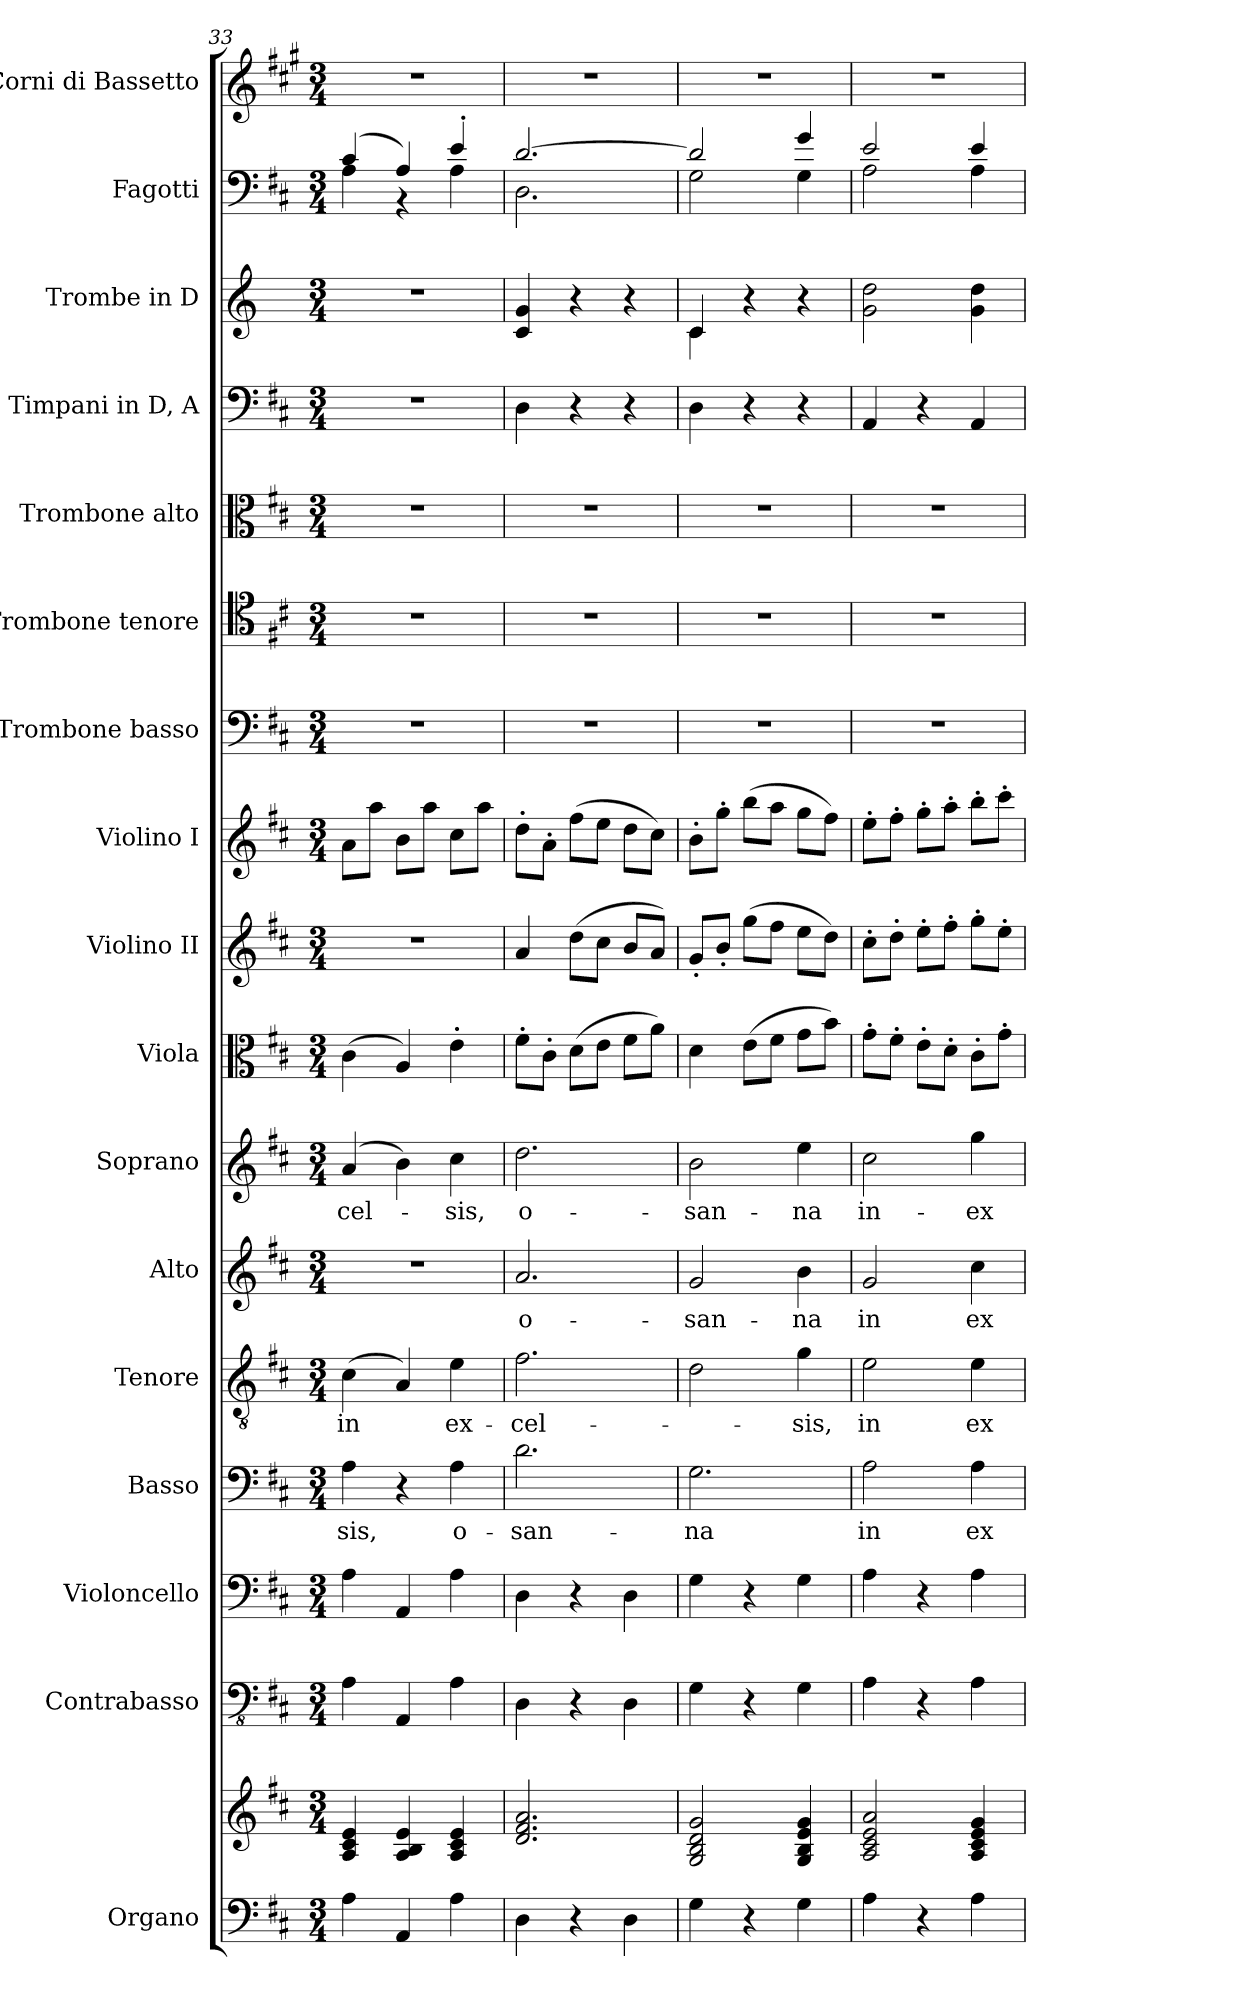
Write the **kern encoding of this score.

**kern	**kern	**kern	**kern	**kern	**text	**kern	**text	**kern	**text	**kern	**text	**kern	**dynam	**kern	**dynam	**kern	**dynam	**kern	**kern	**kern	**kern	**kern	**kern	**kern
*part17	*part17	*part16	*part15	*part14	*part14	*part13	*part13	*part12	*part12	*part11	*part11	*part10	*part10	*part9	*part9	*part8	*part8	*part7	*part6	*part5	*part4	*part3	*part2	*part1
*staff18	*staff17	*staff16	*staff15	*staff14	*staff14	*staff13	*staff13	*staff12	*staff12	*staff11	*staff11	*staff10	*staff10	*staff9	*staff9	*staff8	*staff8	*staff7	*staff6	*staff5	*staff4	*staff3	*staff2	*staff1
*I"Organo	*	*I"Contrabasso	*I"Violoncello	*I"Basso	*	*I"Tenore	*	*I"Alto	*	*I"Soprano	*	*I"Viola	*	*I"Violino II	*	*I"Violino I	*	*I"Trombone basso	*I"Trombone tenore	*I"Trombone alto	*I"Timpani in D, A	*I"Trombe in D	*I"Fagotti	*I"Corni di Bassetto
*I'Org.	*	*I'Cb.	*I'Vc.	*I'B.	*	*I'T.	*	*I'A.	*	*I'S.	*	*I'Vla.	*	*I'Vln. II	*	*I'Vln. I	*	*I'Tbn. B	*I'Tbn. T	*I'Tbn. A	*I'Timp.	*I'Tr. in D	*I'Fag.	*I'Cor. di B.
*clefF4	*clefG2	*clefFv4	*clefF4	*clefF4	*	*clefGv2	*	*clefG2	*	*clefG2	*	*clefC3	*	*clefG2	*	*clefG2	*	*clefF4	*clefC4	*clefC3	*clefF4	*clefG2	*clefF4	*clefG2
*	*	*	*	*	*	*	*	*	*	*	*	*	*	*	*	*	*	*	*	*	*	*ITrd-1c-2	*	*ITrd4c7
*k[f#c#]	*k[f#c#]	*k[f#c#]	*k[f#c#]	*k[f#c#]	*	*k[f#c#]	*	*k[f#c#]	*	*k[f#c#]	*	*k[f#c#]	*	*k[f#c#]	*	*k[f#c#]	*	*k[f#c#]	*k[f#c#]	*k[f#c#]	*k[f#c#]	*k[f#c#]	*k[f#c#]	*k[f#c#]
*M3/4	*M3/4	*M3/4	*M3/4	*M3/4	*	*M3/4	*	*M3/4	*	*M3/4	*	*M3/4	*	*M3/4	*	*M3/4	*	*M3/4	*M3/4	*M3/4	*M3/4	*M3/4	*M3/4	*M3/4
=33	=33	=33	=33	=33	=33	=33	=33	=33	=33	=33	=33	=33	=33	=33	=33	=33	=33	=33	=33	=33	=33	=33	=33	=33
!	!	!	!	!	!LO:LY:b	!	!LO:LY:b	!	!	!	!LO:LY:b	!	!	!	!LO:DY:a	!	!	!	!	!	!	!	!	!
*	*	*	*	*	*	*	*	*	*	*	*	*	*	*	*	*	*	*	*	*	*	*	*^	*
4A\	4A/ 4c#/ 4e/	4AA\	4A\	4A\	-sis,	(>4c#\	in	2.r	.	(>4a/	-cel-	(>4c#\	.	2.r	other-dynamics	8a\L	.	2.r	2.r	2.r	2.r	2.r	(>4c#/	4A\	2.r
.	.	.	.	.	.	.	.	.	.	.	.	.	.	.	.	8aa\J	.	.	.	.	.	.	.	.	.
4AA/	4A/ 4B/ 4e/	4AAA/	4AA/	4r	.	4A/)	.	.	.	4b\)	.	4A/)	.	.	.	8b\L	.	.	.	.	.	.	4A/)	4r	.
.	.	.	.	.	.	.	.	.	.	.	.	.	.	.	.	8aa\J	.	.	.	.	.	.	.	.	.
!	!	!	!	!	!LO:LY:b	!	!LO:LY:b	!	!	!	!LO:LY:b	!	!	!	!	!	!	!	!	!	!	!	!	!	!
4A\	4A/ 4c#/ 4e/	4AA\	4A\	4A\	o-	4e\	ex-	.	.	4cc#\	-sis,	4e'\	.	.	.	8cc#\L	.	.	.	.	.	.	4e'/	4A\	.
.	.	.	.	.	.	.	.	.	.	.	.	.	.	.	.	8aa\J	.	.	.	.	.	.	.	.	.
=34	=34	=34	=34	=34	=34	=34	=34	=34	=34	=34	=34	=34	=34	=34	=34	=34	=34	=34	=34	=34	=34	=34	=34	=34	=34
!	!	!	!	!	!LO:LY:b	!	!LO:LY:b	!	!LO:LY:b	!	!LO:LY:b	!	!LO:DY:b	!	!	!	!LO:DY:b	!	!	!	!	!	!	!	!
4D\	2.d/ 2.f#/ 2.a/	4DD\	4D\	2.d\	-san-	2.f#\	-cel-	2.a/	o-	2.dd\	o-	8f#'\L	other-dynamics	4a/	.	8dd'\L	other-dynamics	2.r	2.r	2.r	4D\	4d/ 4a/	[2.d/	2.D\	2.r
.	.	.	.	.	.	.	.	.	.	.	.	8c#'\J	.	.	.	8a'\J	.	.	.	.	.	.	.	.	.
4r	.	4r	4r	.	.	.	.	.	.	.	.	(>8d\L	.	(>8dd\L	.	(>8ff#\L	.	.	.	.	4r	4r	.	.	.
.	.	.	.	.	.	.	.	.	.	.	.	8e\J	.	8cc#\J	.	8ee\J	.	.	.	.	.	.	.	.	.
4D\	.	4DD\	4D\	.	.	.	.	.	.	.	.	8f#\L	.	8b/L	.	8dd\L	.	.	.	.	4r	4r	.	.	.
.	.	.	.	.	.	.	.	.	.	.	.	8a\J)	.	8a/J)	.	8cc#\J)	.	.	.	.	.	.	.	.	.
=35	=35	=35	=35	=35	=35	=35	=35	=35	=35	=35	=35	=35	=35	=35	=35	=35	=35	=35	=35	=35	=35	=35	=35	=35	=35
!	!	!	!	!	!LO:LY:b	!	!	!	!LO:LY:b	!	!LO:LY:b	!	!	!	!	!	!	!	!	!	!	!	!	!	!
*	*	*	*	*	*	*	*	*	*	*	*	*	*	*	*	*	*	*	*	*	*	*^	*	*	*
4G\	2G/ 2B/ 2d/ 2g/	4GG\	4G\	2.G\	-na	2d\	.	2g/	-san-	2b\	-san-	4d\	.	8g'/L	.	8b'\L	.	2.r	2.r	2.r	4D\	4d/	4d\	2d/]	2G\	2.r
.	.	.	.	.	.	.	.	.	.	.	.	.	.	8b'/J	.	8gg'\J	.	.	.	.	.	.	.	.	.	.
4r	.	4r	4r	.	.	.	.	.	.	.	.	(>8e\L	.	(>8gg\L	.	(>8bb\L	.	.	.	.	4r	4r	2ryy	.	.	.
.	.	.	.	.	.	.	.	.	.	.	.	8f#\J	.	8ff#\J	.	8aa\J	.	.	.	.	.	.	.	.	.	.
!	!	!	!	!	!	!	!LO:LY:b	!	!LO:LY:b	!	!LO:LY:b	!	!	!	!	!	!	!	!	!	!	!	!	!	!	!
4G\	4G/ 4B/ 4e/ 4g/	4GG\	4G\	.	.	4g\	-sis,	4b\	-na	4ee\	-na	8g\L	.	8ee\L	.	8gg\L	.	.	.	.	4r	4r	.	4g/	4G\	.
.	.	.	.	.	.	.	.	.	.	.	.	8b\J)	.	8dd\J)	.	8ff#\J)	.	.	.	.	.	.	.	.	.	.
*	*	*	*	*	*	*	*	*	*	*	*	*	*	*	*	*	*	*	*	*	*	*v	*v	*	*	*
=36	=36	=36	=36	=36	=36	=36	=36	=36	=36	=36	=36	=36	=36	=36	=36	=36	=36	=36	=36	=36	=36	=36	=36	=36	=36
!	!	!	!	!	!LO:LY:b	!	!LO:LY:b	!	!LO:LY:b	!	!LO:LY:b	!	!	!	!	!	!	!	!	!	!	!	!	!	!
4A\	2A/ 2c#/ 2e/ 2a/	4AA\	4A\	2A\	in	2e\	in	2g/	in	2cc#\	in-	8g'\L	.	8cc#'\L	.	8ee'\L	.	2.r	2.r	2.r	4AA/	2a\ 2ee\	2e/	2A\	2.r
.	.	.	.	.	.	.	.	.	.	.	.	8f#'\J	.	8dd'\J	.	8ff#'\J	.	.	.	.	.	.	.	.	.
4r	.	4r	4r	.	.	.	.	.	.	.	.	8e'\L	.	8ee'\L	.	8gg'\L	.	.	.	.	4r	.	.	.	.
.	.	.	.	.	.	.	.	.	.	.	.	8d'\J	.	8ff#'\J	.	8aa'\J	.	.	.	.	.	.	.	.	.
!	!	!	!	!	!LO:LY:b	!	!LO:LY:b	!	!LO:LY:b	!	!LO:LY:b	!	!	!	!	!	!	!	!	!	!	!	!	!	!
4A\	4A/ 4c#/ 4e/ 4g/	4AA\	4A\	4A\	ex-	4e\	ex-	4cc#\	ex-	4gg\	-ex-	8c#'\L	.	8gg'\L	.	8bb'\L	.	.	.	.	4AA/	4a\ 4ee\	4e/	4A\	.
.	.	.	.	.	.	.	.	.	.	.	.	8g'\J	.	8ee'\J	.	8ccc#'\J	.	.	.	.	.	.	.	.	.
*	*	*	*	*	*	*	*	*	*	*	*	*	*	*	*	*	*	*	*	*	*	*	*v	*v	*
=	=	=	=	=	=	=	=	=	=	=	=	=	=	=	=	=	=	=	=	=	=	=	=	=
*-	*-	*-	*-	*-	*-	*-	*-	*-	*-	*-	*-	*-	*-	*-	*-	*-	*-	*-	*-	*-	*-	*-	*-	*-
